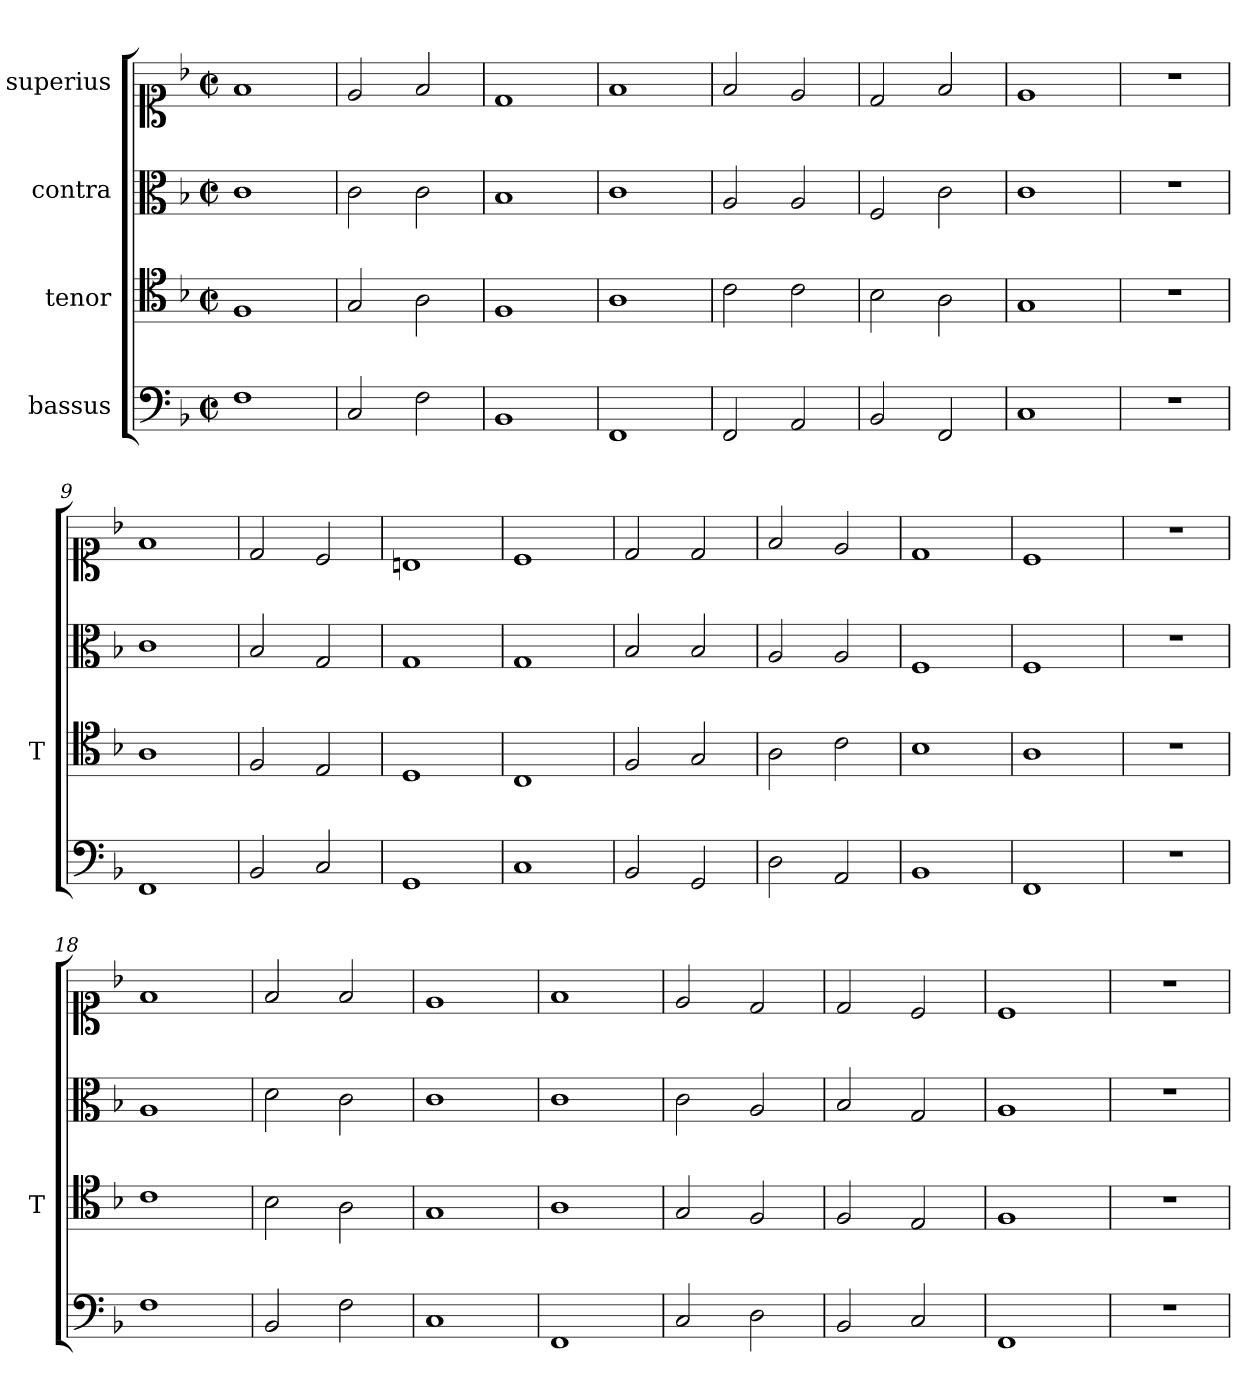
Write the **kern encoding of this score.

**kern	**kern	**kern	**kern
*part4	*part3	*part2	*part1
*staff4	*staff3	*staff2	*staff1
*I"bassus	*I"tenor	*I"contra	*I"superius
*	*I'T	*	*
*clefF4	*clefC4	*clefC3	*clefC1
*k[b-]	*k[b-]	*k[b-]	*k[b-]
*M2/2	*M2/2	*M2/2	*M2/2
*met(c|)	*met(c|)	*met(c|)	*met(c|)
=1	=1	=1	=1
1F	1F	1c	1f
=2	=2	=2	=2
2C	2G	2c	2e
2F	2A	2c	2f
=3	=3	=3	=3
1BB-	1F	1B-	1d
=4	=4	=4	=4
1FF	1A	1c	1f
=5	=5	=5	=5
2FF	2c	2A	2f
2AA	2c	2A	2e
=6	=6	=6	=6
2BB-	2B-	2F	2d
2FF	2A	2c	2f
=7	=7	=7	=7
1C	1G	1c	1e
=8	=8	=8	=8
1r	1r	1r	1r
=9	=9	=9	=9
1FF	1A	1c	1f
=10	=10	=10	=10
2BB-	2F	2B-	2d
2C	2E	2G	2c
=11	=11	=11	=11
1GG	1D	1G	1Bn
=12	=12	=12	=12
1C	1C	1G	1c
=13	=13	=13	=13
2BB-	2F	2B-	2d
2GG	2G	2B-	2d
=14	=14	=14	=14
2D	2A	2A	2f
2AA	2c	2A	2e
=15	=15	=15	=15
1BB-	1B-	1F	1d
=16	=16	=16	=16
1FF	1A	1F	1c
=17	=17	=17	=17
1r	1r	1r	1r
=18	=18	=18	=18
1F	1c	1A	1f
=19	=19	=19	=19
2BB-	2B-	2d	2f
2F	2A	2c	2f
=20	=20	=20	=20
1C	1G	1c	1e
=21	=21	=21	=21
1FF	1A	1c	1f
=22	=22	=22	=22
2C	2G	2c	2e
2D	2F	2A	2d
=23	=23	=23	=23
2BB-	2F	2B-	2d
2C	2E	2G	2c
=24	=24	=24	=24
1FF	1F	1A	1c
=25	=25	=25	=25
1r	1r	1r	1r
=	=	=	=
*-	*-	*-	*-
